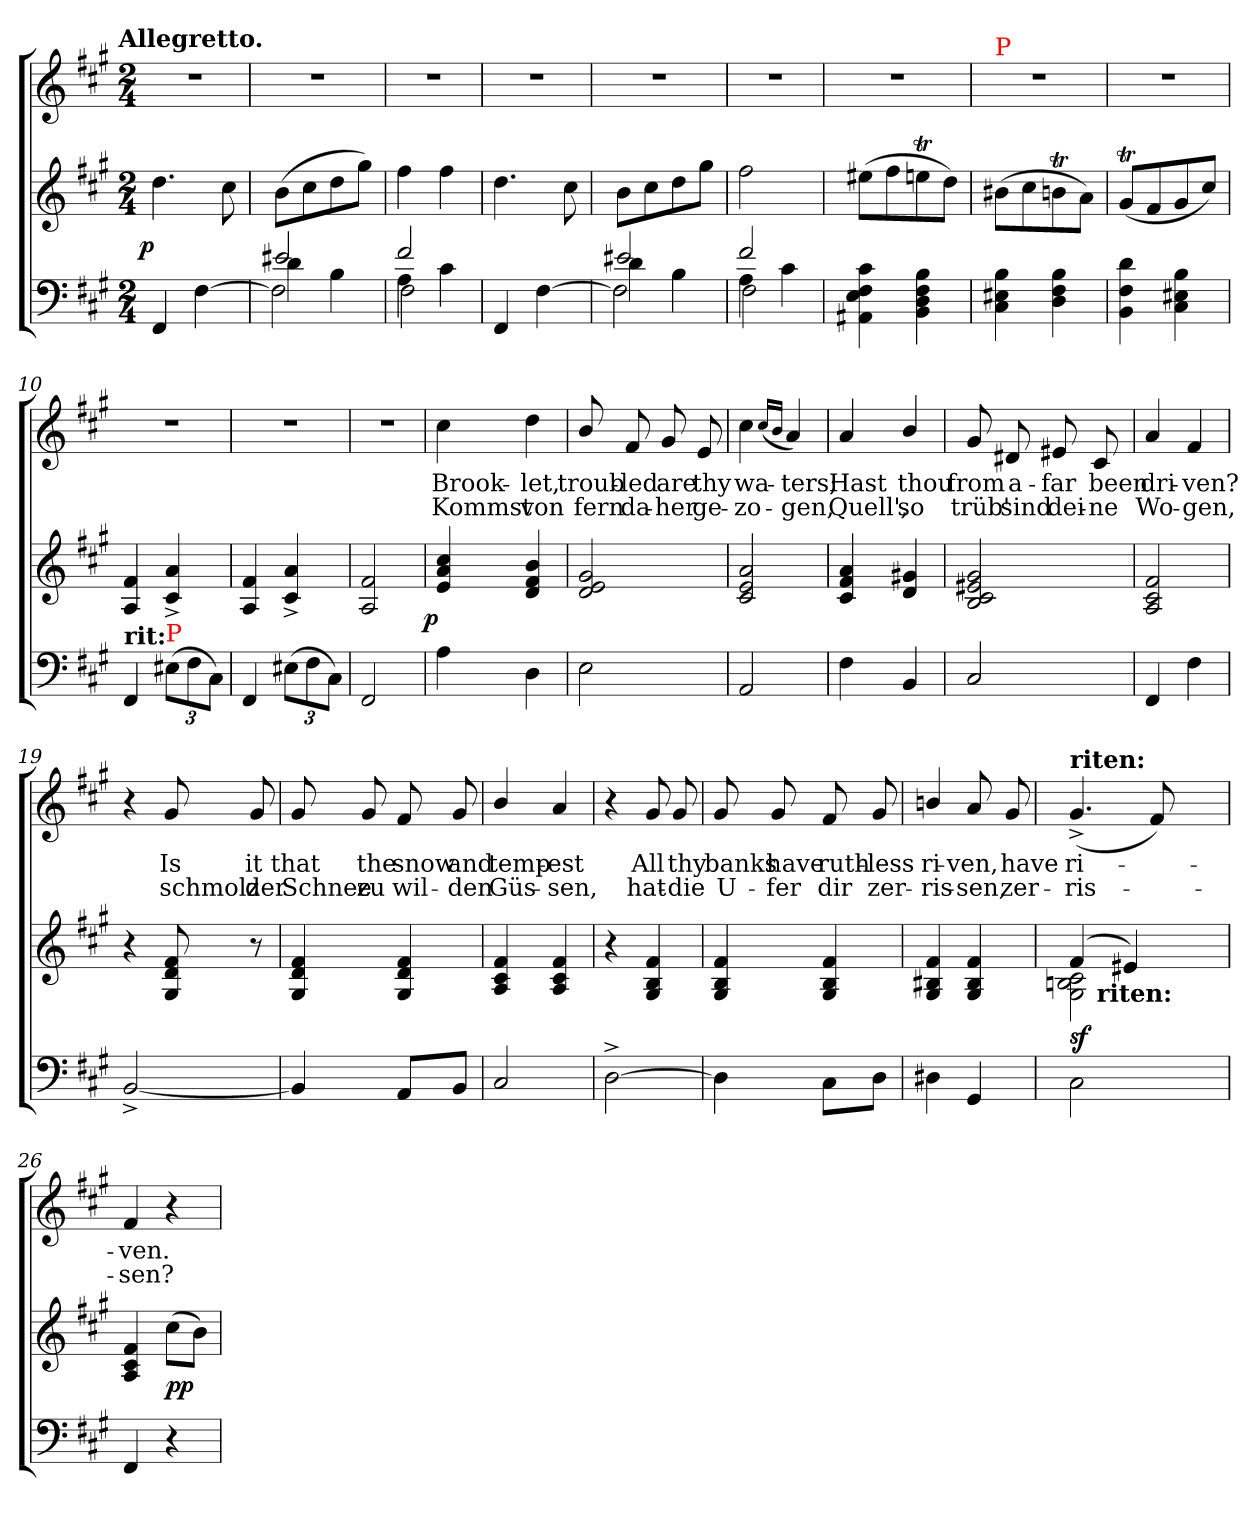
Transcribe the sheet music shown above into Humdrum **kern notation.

**kern	**kern	**dynam	**kern	**text	**text
*part2	*part2	*part2	*part1	*part1	*part1
*staff3	*staff2	*staff2/3	*staff1	*staff1	*staff1
*clefF4	*clefG2	*	*clefG2	*	*
*k[f#c#g#]	*k[f#c#g#]	*	*k[f#c#g#]	*	*
*f#:	*f#:	*	*f#:	*	*
!!LO:TX:omd:t=Allegretto.
*M2/4	*M2/4	*	*M2/4	*	*
*MM96	*MM96	*	*MM96	*	*
=1	=1	=1	=1	=1	=1
!	!	!LO:DY:rj	!	!	!
4FF#	4.dd	p	2rdd	.	.
[4F#	.	.	.	.	.
.	8cc#	.	.	.	.
=2	=2	=2	=2	=2	=2
*^	*	*	*	*	*
*	*^	*	*	*	*	*
2e#X	4d	2F#\]	(>8bL	.	2rdd	.	.
.	.	.	8cc#	.	.	.	.
.	4B	.	8dd	.	.	.	.
.	.	.	8gg#J)	.	.	.	.
=3	=3	=3	=3	=3	=3	=3	=3
2f#	4A	2F#\	4ff#	.	2rdd	.	.
.	4c#	.	4ff#	.	.	.	.
*v	*v	*v	*	*	*	*	*
=4	=4	=4	=4	=4	=4
4FF#	4.dd	.	2rdd	.	.
[4F#	.	.	.	.	.
.	8cc#	.	.	.	.
=5	=5	=5	=5	=5	=5
*^	*	*	*	*	*
*	*^	*	*	*	*	*
2e#X	4d	2F#\]	8bL	.	2rdd	.	.
.	.	.	8cc#	.	.	.	.
.	4B	.	8dd	.	.	.	.
.	.	.	8gg#J	.	.	.	.
=6	=6	=6	=6	=6	=6	=6	=6
2f#	4A	2F#\	2ff#	.	2rdd	.	.
.	4c#	.	.	.	.	.	.
*	*v	*v	*	*	*	*	*
=7	=7	=7	=7	=7	=7	=7
!LO:TX:a:B:t=rubato.	!	!	!	!	!	!
*v	*v	*	*	*	*	*
4c# 4F# 4E 4AA#X	(>8ee#XL	.	2rdd	.	.
.	8ff#	.	.	.	.
4B 4F# 4D 4BB	8eenT	.	.	.	.
.	8ddJ)	.	.	.	.
=8	=8	=8	=8	=8	=8
!	!	!	!LO:TX:a:color=red:t=P	!	!
4B 4E#X 4C#	(>8b#XL	.	2rdd	.	.
.	8cc#	.	.	.	.
4B 4F# 4D	8bnT	.	.	.	.
.	8aJ)	.	.	.	.
=9	=9	=9	=9	=9	=9
4d 4F# 4BB	(<8g#tL	.	2rdd	.	.
.	8f#	.	.	.	.
4B 4E#X 4C#	8g#	.	.	.	.
.	8cc#J)	.	.	.	.
=10	=10	=10	=10	=10	=10
!LO:TX:a:B:t=rit&colon;	!	!	!	!	!
4FF#	4f# 4A	.	2rdd	.	.
*Xbrackettup	*	*	*	*	*
!LO:TX:a:color=red:t=P	!	!	!	!	!
(>12E#XL	4a^> 4c#^>	.	.	.	.
12F#	.	.	.	.	.
12C#J)	.	.	.	.	.
=11	=11	=11	=11	=11	=11
4FF#	4f# 4A	.	2rdd	.	.
(>12E#XL	4a^> 4c#^>	.	.	.	.
12F#	.	.	.	.	.
12C#J)	.	.	.	.	.
=12	=12	=12	=12	=12	=12
2FF#	2f# 2A	.	2rdd	.	.
=13	=13	=13	=13	=13	=13
!	!	!LO:DY:rj	!	!	!
4A	4cc# 4a 4e	p	4cc#	Brook-	Kommst
4D	4b 4f# 4d	.	4dd	-let,	von
=14	=14	=14	=14	=14	=14
2E	2g# 2e 2d	.	8b/	troub-	fern
.	.	.	8f#	-led	da-
.	.	.	8g#	are	-her
.	.	.	8e	thy	ge-
=15	=15	=15	=15	=15	=15
2AA	2a 2e 2c#	.	4cc#	wa-	-zo-
.	.	.	(<16qqcc#/LL	.	.
.	.	.	16qqb/JJ	.	.
.	.	.	4a)	-ters;	-gen,
=16	=16	=16	=16	=16	=16
4F#	4a 4f# 4c#	.	4a	Hast	Quell',
4BB	4g#X 4d	.	4b/	thou	so
=17	=17	=17	=17	=17	=17
2C#	2g# 2e#X 2c# 2B	.	8g#	from	trüb'
.	.	.	8d#X	a-	sind
.	.	.	8e#X	-far	dei-
.	.	.	8c#	been	-ne
=18	=18	=18	=18	=18	=18
4FF#	2f# 2c# 2A	.	4a	dri-	Wo-
4F#	.	.	4f#	-ven?	-gen,
=19	=19	=19	=19	=19	=19
[2BB^<	4r	.	4r	.	.
.	8f# 8d 8G#	.	8g#	Is	schmolz
.	8r	.	8g#	it	der
=20	=20	=20	=20	=20	=20
4BB]	4f# 4d 4G#	.	8g#	that	Schnee
.	.	.	8g#	the	zu
8AAL	4f# 4d 4G#	.	8f#	snow	wil-
8BBJ	.	.	8g#	and	-den
=21	=21	=21	=21	=21	=21
2C#	4f# 4c# 4A	.	4b/	temp-	Güs-
.	4f# 4c# 4A	.	4a	-est	-sen,
=22	=22	=22	=22	=22	=22
[2D^>\	4r	.	4r	.	.
.	4f# 4B 4G#	.	8g#	All	hat-
.	.	.	8g#	thy	-die
=23	=23	=23	=23	=23	=23
4D]	4f# 4B 4G#	.	8g#	banks	U-
.	.	.	8g#	have	-fer
8C#\L	4f# 4B 4G#	.	8f#	ruth-	dir
8DJ	.	.	8g#	-less	zer-
=24	=24	=24	=24	=24	=24
4D#X	4f# 4B#X 4G#	.	4bn/	ri-	-ris-
4GG#	4f# 4B# 4G#	.	8a	-ven,	-sen,
.	.	.	8g#	have	zer-
=25	=25	=25	=25	=25	=25
*	*^	*	*	*	*
!	!	!	!	!LO:TX:a:B:t=riten&colon;	!	!
*	*	*^	*	*	*	*
2C#\	(>4f#	2c# 2Bn 2G#	8ryy	sf	(<4.g#^<	ri-	-ris-
!	!	!	!LO:TX:b:B:t=riten&colon;	!	!	!	!
.	.	.	2.ryy	.	.	.	.
.	4e#X)	.	.	.	.	.	.
.	.	.	.	.	8f#)	.	.
4.ryy	4.ryy	4.ryy	.	.	4.ryy	.	.
*	*v	*v	*v	*	*	*	*
=26	=26	=26	=26	=26	=26
4FF#	4f# 4c# 4A	.	4f#	-ven.	-sen?
4r	(>8cc#L	pp	4r	.	.
.	8bJ)	.	.	.	.
=	=	=	=	=	=
*-	*-	*-	*-	*-	*-
